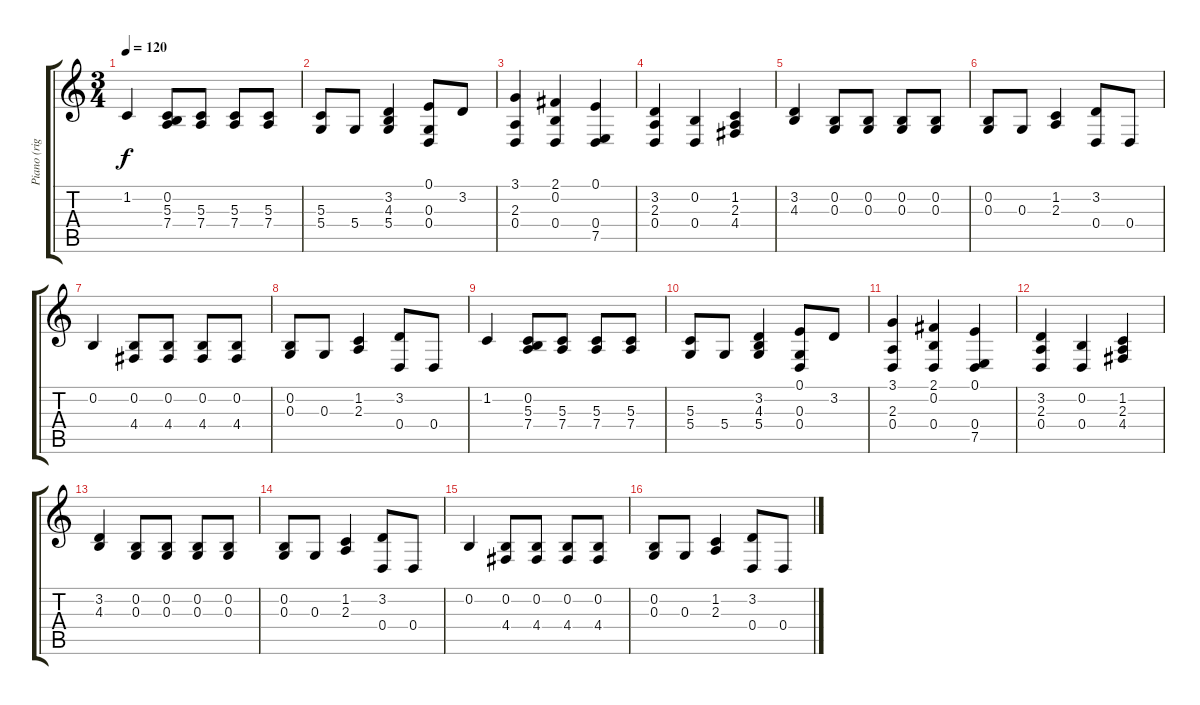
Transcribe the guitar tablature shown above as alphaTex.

\track ("Piano (right hand)" "Piano (rig") {instrument acousticgrandpiano}
\staff {score tabs}
\tuning (E4 B3 G3 D3 A2 E2) {hide}
\ts (3 4)
\tempo 120
\clef g2
\ks c
1.2.4{dy f} (0.2 5.3 7.4).8 (5.3 7.4).8 (5.3 7.4).8 (5.3 7.4).8 |
(5.3 5.4).8 5.4.8 (3.2 4.3 5.4).4 (0.1 0.3 0.4).8 3.2.8 |
(3.1 2.3 0.4).4 (2.1 0.2 0.4).4 (0.1 0.4 7.5).4 |
(3.2 2.3 0.4).4 (0.2 0.4).4 (1.2 2.3 4.4).4 |
(3.2 4.3).4 (0.2 0.3).8 (0.2 0.3).8 (0.2 0.3).8 (0.2 0.3).8 |
(0.2 0.3).8 0.3.8 (1.2 2.3).4 (3.2 0.4).8 0.4.8 |
0.2.4 (0.2 4.4).8 (0.2 4.4).8 (0.2 4.4).8 (0.2 4.4).8 |
(0.2 0.3).8 0.3.8 (1.2 2.3).4 (3.2 0.4).8 0.4.8 |
1.2.4 (0.2 5.3 7.4).8 (5.3 7.4).8 (5.3 7.4).8 (5.3 7.4).8 |
(5.3 5.4).8 5.4.8 (3.2 4.3 5.4).4 (0.1 0.3 0.4).8 3.2.8 |
(3.1 2.3 0.4).4 (2.1 0.2 0.4).4 (0.1 0.4 7.5).4 |
(3.2 2.3 0.4).4 (0.2 0.4).4 (1.2 2.3 4.4).4 |
(3.2 4.3).4 (0.2 0.3).8 (0.2 0.3).8 (0.2 0.3).8 (0.2 0.3).8 |
(0.2 0.3).8 0.3.8 (1.2 2.3).4 (3.2 0.4).8 0.4.8 |
0.2.4 (0.2 4.4).8 (0.2 4.4).8 (0.2 4.4).8 (0.2 4.4).8 |
(0.2 0.3).8 0.3.8 (1.2 2.3).4 (3.2 0.4).8 0.4.8
